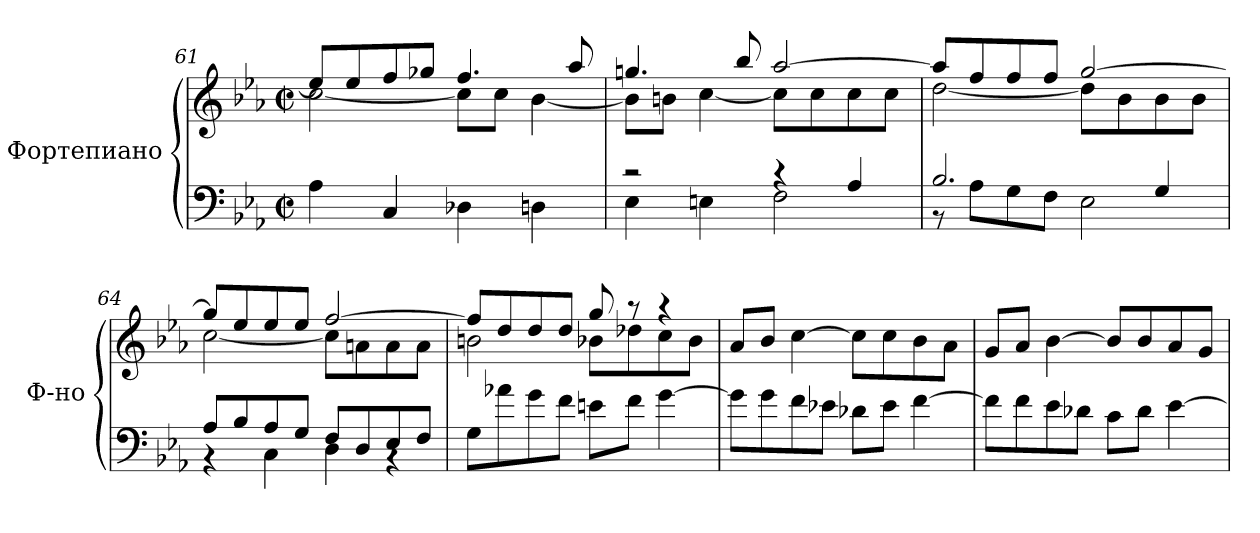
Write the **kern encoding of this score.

**kern	**kern
*part1	*part1
*staff2	*staff1
*I"Фортепиано	*
*I'Ф-но	*
*clefF4	*clefG2
*k[b-e-a-]	*k[b-e-a-]
*c:	*c:
*M2/2	*M2/2
*met(c|)	*met(c|)
=61	=61
*	*^
4A-\	8ee-/L]	[2cc\
.	8ee-/	.
4C/	8ff/	.
.	8gg-X/J	.
4D-X\	4.ff/	8cc\L]
.	.	8cc\J
4Dn\	.	[4b-\
.	8aa-/	.
=62	=62	=62
*^	*	*
2rc	4E-\	4.ggn/	8b-\L]
.	.	.	8bn\J
.	4En\	.	[4cc\
.	.	8bb-/	.
4rc	2F\	[2aa-/	8cc\L]
.	.	.	8cc\
4A-/	.	.	8cc\
.	.	.	8cc\J
=63	=63	=63	=63
2.B-/	8r	8aa-/L]	[2dd\
.	8A-\L	8ff/	.
.	8G\	8ff/	.
.	8F\J	8ff/J	.
.	2E-\	[2gg/	8dd\L]
.	.	.	8b-\
4G/	.	.	8b-\
.	.	.	8b-\J
!!LO:LB:g=z	!!
=64	=64	=64	=64
8A-/L	4r	8gg/L]	[2cc\
8B-/	.	8ee-/	.
8A-/	4C\	8ee-/	.
8G/J	.	8ee-/J	.
8F/L	4D\	[2ff/	8cc\L]
8D/	.	.	8an\
8E-/	4rBB	.	8a\
8F/J	.	.	8a\J
*v	*v	*	*
=65	=65	=65
8G\L	8ff/L]	2bn\
8a-X\	8dd/	.
8g\	8dd/	.
8f\J	8dd/J	.
8en\L	8gg/	8b-X\L
8f\J	8raa	8dd-X\
[4g\	4raa	8cc\
.	.	8b-\J
*	*v	*v
=66	=66
8g\L]	8a-/L
8g\	8b-/J
8f\	[4cc\
8e-X\J	.
8d-X\L	8cc\L]
8e-\J	8cc\
[4f\	8b-\
.	8a-\J
=67	=67
8f\L]	8g/L
8f\	8a-/J
8e-\	[4b-\
8d-X\J	.
8c\L	8b-/L]
8d-\J	8b-/
[4e-\	8a-/
.	8g/J
=	=
*-	*-
